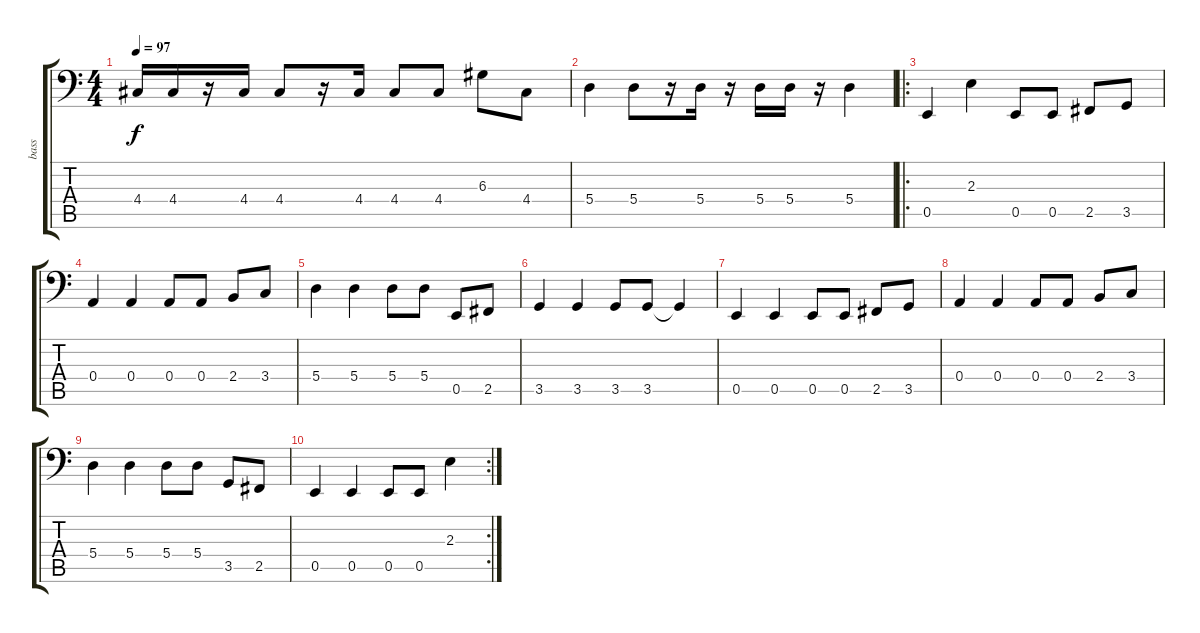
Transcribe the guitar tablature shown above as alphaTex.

\track ("bass" "bass") {instrument electricbassfinger}
\staff {score tabs}
\tuning (C3 G2 D2 A1 E1 B0) {hide}
\ts (4 4)
\tempo 97
\clef f4
\ks c
4.4.16{dy f} 4.4.16 r.16 4.4.16 4.4.8 r.16 4.4.16 4.4.8 4.4.8 6.3.8 4.4.8 |
5.4.4 5.4.8 r.16 5.4.16 r.16 5.4.16 5.4.16 r.16 5.4.4 |
\ro
0.5.4 2.3.4 0.5.8 0.5.8 2.5.8 3.5.8 |
0.4.4 0.4.4 0.4.8 0.4.8 2.4.8 3.4.8 |
5.4.4 5.4.4 5.4.8 5.4.8 0.5.8 2.5.8 |
3.5.4 3.5.4 3.5.8 3.5.8 3.5{t}.4 |
0.5.4 0.5.4 0.5.8 0.5.8 2.5.8 3.5.8 |
0.4.4 0.4.4 0.4.8 0.4.8 2.4.8 3.4.8 |
5.4.4 5.4.4 5.4.8 5.4.8 3.5.8 2.5.8 |
\rc 2
0.5.4 0.5.4 0.5.8 0.5.8 2.3.4
